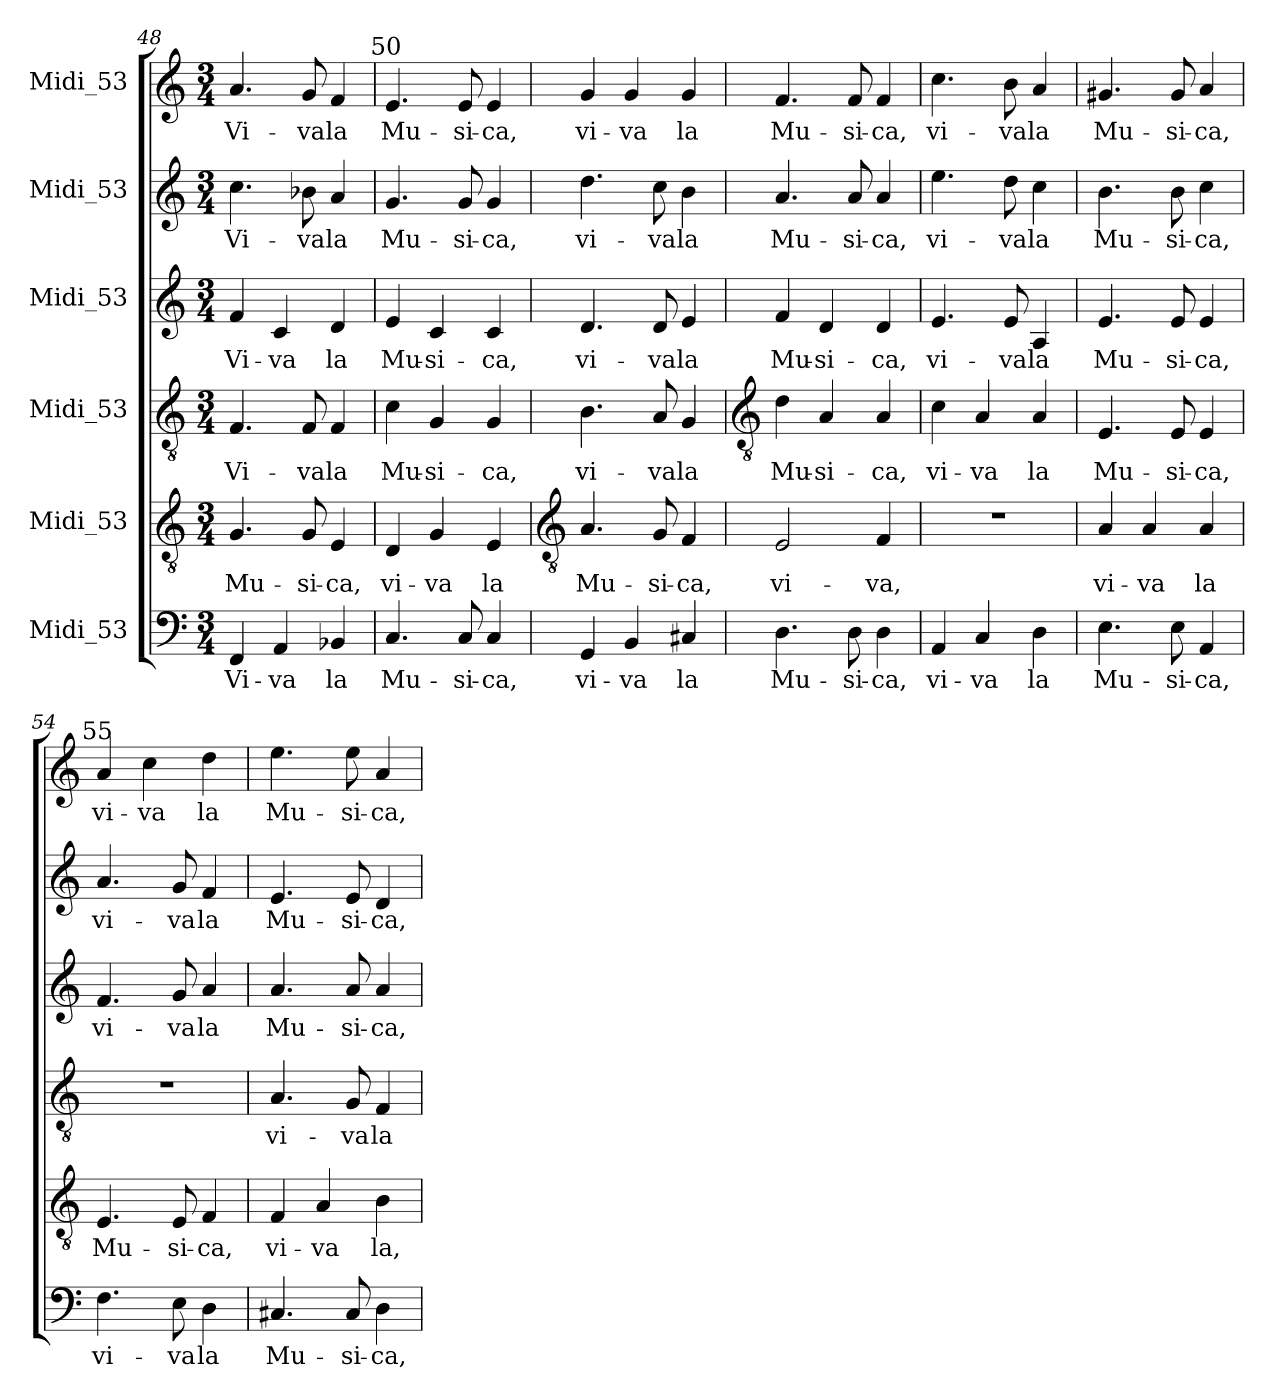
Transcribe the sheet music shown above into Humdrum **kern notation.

**kern	**text	**kern	**text	**kern	**text	**kern	**text	**kern	**text	**kern	**text
*part6	*part6	*part5	*part5	*part4	*part4	*part3	*part3	*part2	*part2	*part1	*part1
*staff6	*staff6	*staff5	*staff5	*staff4	*staff4	*staff3	*staff3	*staff2	*staff2	*staff1	*staff1
*I"Midi_53	*	*I"Midi_53	*	*I"Midi_53	*	*I"Midi_53	*	*I"Midi_53	*	*I"Midi_53	*
*clefF4	*	*clefGv2	*	*clefGv2	*	*clefG2	*	*clefG2	*	*clefG2	*
*k[]	*	*k[]	*	*k[]	*	*k[]	*	*k[]	*	*k[]	*
*C:	*	*C:	*	*C:	*	*C:	*	*C:	*	*C:	*
*M3/4	*	*M3/4	*	*M3/4	*	*M3/4	*	*M3/4	*	*M3/4	*
=48	=48	=48	=48	=48	=48	=48	=48	=48	=48	=48	=48
!	!LO:LY:b	!	!LO:LY:b	!	!LO:LY:b	!	!LO:LY:b	!	!LO:LY:b	!	!LO:LY:b
4FF	Vi-	4.G	Mu-	4.F	Vi-	4f	Vi-	4.cc	Vi-	4.a	Vi-
!	!LO:LY:b	!	!	!	!	!	!LO:LY:b	!	!	!	!
4AA	-va	.	.	.	.	4c	-va	.	.	.	.
!	!	!	!LO:LY:b	!	!LO:LY:b	!	!	!	!LO:LY:b	!	!LO:LY:b
.	.	8G	-si-	8F	-va	.	.	8b-	-va	8g	-va
!	!LO:LY:b	!	!LO:LY:b	!	!LO:LY:b	!	!LO:LY:b	!	!LO:LY:b	!	!LO:LY:b
4BB-X	la	4E	-ca,	4F	la	4d	la	4a	la	4f	la
=49	=49	=49	=49	=49	=49	=49	=49	=49	=49	=49	=49
!	!	!	!	!	!	!	!	!	!	!LO:TX:a:cj:t=50	!
!	!LO:LY:b	!	!LO:LY:b	!	!LO:LY:b	!	!LO:LY:b	!	!LO:LY:b	!	!LO:LY:b
4.C	Mu-	4D	vi-	4c	Mu-	4e	Mu-	4.g	Mu-	4.e	Mu-
!	!	!	!LO:LY:b	!	!LO:LY:b	!	!LO:LY:b	!	!	!	!
.	.	4G	-va	4G	-si-	4c	-si-	.	.	.	.
!	!LO:LY:b	!	!	!	!	!	!	!	!LO:LY:b	!	!LO:LY:b
8C	-si-	.	.	.	.	.	.	8g	-si-	8e	-si-
!	!LO:LY:b	!	!LO:LY:b	!	!LO:LY:b	!	!LO:LY:b	!	!LO:LY:b	!	!LO:LY:b
4C	-ca,	4E	la	4G	-ca,	4c	-ca,	4g	-ca,	4e	-ca,
!!LO:LB:g=z
=50	=50	=50	=50	=50	=50	=50	=50	=50	=50	=50	=50
*	*	*clefGv2	*	*	*	*	*	*	*	*	*
!	!LO:LY:b	!	!LO:LY:b	!	!LO:LY:b	!	!LO:LY:b	!	!LO:LY:b	!	!LO:LY:b
4GG	vi-	4.A	Mu-	4.B	vi-	4.d	vi-	4.dd	vi-	4g	vi-
!	!LO:LY:b	!	!	!	!	!	!	!	!	!	!LO:LY:b
4BB	-va	.	.	.	.	.	.	.	.	4g	-va
!	!	!	!LO:LY:b	!	!LO:LY:b	!	!LO:LY:b	!	!LO:LY:b	!	!
.	.	8G	-si-	8A	-va	8d	-va	8cc	-va	.	.
!	!LO:LY:b	!	!LO:LY:b	!	!LO:LY:b	!	!LO:LY:b	!	!LO:LY:b	!	!LO:LY:b
4C#X	la	4F	-ca,	4G	la	4e	la	4b	la	4g	la
!!LO:LB:g=z
=51	=51	=51	=51	=51	=51	=51	=51	=51	=51	=51	=51
*	*	*	*	*clefGv2	*	*	*	*	*	*	*
!	!LO:LY:b	!	!LO:LY:b	!	!LO:LY:b	!	!LO:LY:b	!	!LO:LY:b	!	!LO:LY:b
4.D	Mu-	2E	vi-	4d	Mu-	4f	Mu-	4.a	Mu-	4.f	Mu-
!	!	!	!	!	!LO:LY:b	!	!LO:LY:b	!	!	!	!
.	.	.	.	4A	-si-	4d	-si-	.	.	.	.
!	!LO:LY:b	!	!	!	!	!	!	!	!LO:LY:b	!	!LO:LY:b
8D	-si-	.	.	.	.	.	.	8a	-si-	8f	-si-
!	!LO:LY:b	!	!LO:LY:b	!	!LO:LY:b	!	!LO:LY:b	!	!LO:LY:b	!	!LO:LY:b
4D	-ca,	4F	-va,	4A	-ca,	4d	-ca,	4a	-ca,	4f	-ca,
=52	=52	=52	=52	=52	=52	=52	=52	=52	=52	=52	=52
!	!LO:LY:b	!	!	!	!LO:LY:b	!	!LO:LY:b	!	!LO:LY:b	!	!LO:LY:b
4AA	vi-	2.r	.	4c	vi-	4.e	vi-	4.ee	vi-	4.cc	vi-
!	!LO:LY:b	!	!	!	!LO:LY:b	!	!	!	!	!	!
4C	-va	.	.	4A	-va	.	.	.	.	.	.
!	!	!	!	!	!	!	!LO:LY:b	!	!LO:LY:b	!	!LO:LY:b
.	.	.	.	.	.	8e	-va	8dd	-va	8b	-va
!	!LO:LY:b	!	!	!	!LO:LY:b	!	!LO:LY:b	!	!LO:LY:b	!	!LO:LY:b
4D	la	.	.	4A	la	4A	la	4cc	la	4a	la
=53	=53	=53	=53	=53	=53	=53	=53	=53	=53	=53	=53
!	!LO:LY:b	!	!LO:LY:b	!	!LO:LY:b	!	!LO:LY:b	!	!LO:LY:b	!	!LO:LY:b
4.E	Mu-	4A	vi-	4.E	Mu-	4.e	Mu-	4.b	Mu-	4.g#X	Mu-
!	!	!	!LO:LY:b	!	!	!	!	!	!	!	!
.	.	4A	-va	.	.	.	.	.	.	.	.
!	!LO:LY:b	!	!	!	!LO:LY:b	!	!LO:LY:b	!	!LO:LY:b	!	!LO:LY:b
8E	-si-	.	.	8E	-si-	8e	-si-	8b	-si-	8g#	-si-
!	!LO:LY:b	!	!LO:LY:b	!	!LO:LY:b	!	!LO:LY:b	!	!LO:LY:b	!	!LO:LY:b
4AA	-ca,	4A	la	4E	-ca,	4e	-ca,	4cc	-ca,	4a	-ca,
=54	=54	=54	=54	=54	=54	=54	=54	=54	=54	=54	=54
!	!	!	!	!	!	!	!	!	!	!LO:TX:a:cj:t=55	!
!	!LO:LY:b	!	!LO:LY:b	!	!	!	!LO:LY:b	!	!LO:LY:b	!	!LO:LY:b
4.F	vi-	4.E	Mu-	2.r	.	4.f	vi-	4.a	vi-	4a	vi-
!	!	!	!	!	!	!	!	!	!	!	!LO:LY:b
.	.	.	.	.	.	.	.	.	.	4cc	-va
!	!LO:LY:b	!	!LO:LY:b	!	!	!	!LO:LY:b	!	!LO:LY:b	!	!
8E	-va	8E	-si-	.	.	8g	-va	8g	-va	.	.
!	!LO:LY:b	!	!LO:LY:b	!	!	!	!LO:LY:b	!	!LO:LY:b	!	!LO:LY:b
4D	la	4F	-ca,	.	.	4a	la	4f	la	4dd	la
=55	=55	=55	=55	=55	=55	=55	=55	=55	=55	=55	=55
!	!LO:LY:b	!	!LO:LY:b	!	!LO:LY:b	!	!LO:LY:b	!	!LO:LY:b	!	!LO:LY:b
4.C#X	Mu-	4F	vi-	4.A	vi-	4.a	Mu-	4.e	Mu-	4.ee	Mu-
!	!	!	!LO:LY:b	!	!	!	!	!	!	!	!
.	.	4A	-va	.	.	.	.	.	.	.	.
!	!LO:LY:b	!	!	!	!LO:LY:b	!	!LO:LY:b	!	!LO:LY:b	!	!LO:LY:b
8C#	-si-	.	.	8G	-va	8a	-si-	8e	-si-	8ee	-si-
!	!LO:LY:b	!	!LO:LY:b	!	!LO:LY:b	!	!LO:LY:b	!	!LO:LY:b	!	!LO:LY:b
4D	-ca,	4B	la,	4F	la	4a	-ca,	4d	-ca,	4a	-ca,
=	=	=	=	=	=	=	=	=	=	=	=
*-	*-	*-	*-	*-	*-	*-	*-	*-	*-	*-	*-
